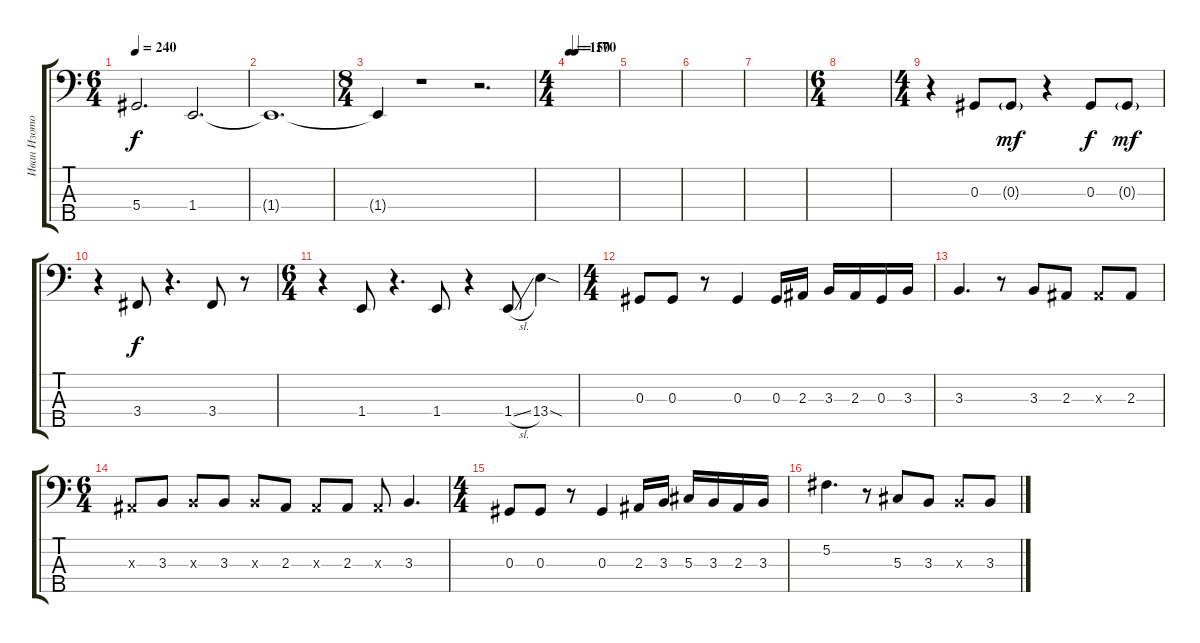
\track ("Иван Изотов" "Иван Изото") {instrument electricbasspick}
\staff {score tabs}
\tuning (Gb2 Db2 Ab1 Eb1 Bb0) {hide}
\ts (6 4)
\tempo 240
\clef f4
\ks c
5.4.2{d dy f} 1.4.2{d} |
1.4{t}.1{d} |
\ts (8 4)
1.4{t}.4 r.1 r.2{d} |
\ts (4 4)
\tempo 150
\tempo (170 0.125)
|
|
|
|
\ts (6 4)
|
\ts (4 4)
r.4 0.3.8 0.3{g}.8{dy mf} r.4 0.3.8{dy f} 0.3{g}.8{dy mf} |
r.4 3.4.8{dy f} r.4{d} 3.4.8 r.8 |
\ts (6 4)
r.4 1.4.8 r.4{d} 1.4.8 r.4 1.4{sl}.8 13.4{sod}.4 |
\ts (4 4)
0.3.8 0.3.8 r.8 0.3.4 0.3.16 2.3.16 3.3.16 2.3.16 0.3.16 3.3.16 |
3.3.4{d} r.8 3.3.8 2.3.8 2.3{x}.8 2.3.8 |
\ts (6 4)
2.3{x}.8 3.3.8 3.3{x}.8 3.3.8 3.3{x}.8 2.3.8 2.3{x}.8 2.3.8 2.3{x}.8 3.3.4{d} |
\ts (4 4)
0.3.8 0.3.8 r.8 0.3.4 2.3.16 3.3.16 5.3.16 3.3.16 2.3.16 3.3.16 |
5.2.4{d} r.8 5.3.8 3.3.8 3.3{x}.8 3.3.8
